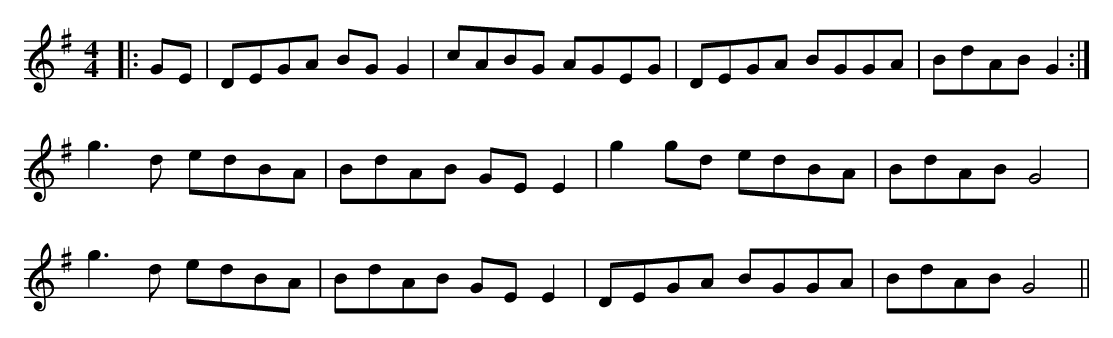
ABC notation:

X:1
M:4/4
K:G
|:GE|DEGA BG G2|cABG AGEG|DEGA BGGA|BdAB G2:|
g3 d edBA|BdAB GE E2|g2 gd edBA|BdAB G4|
g3 d edBA|BdAB GE E2|DEGA BGGA|BdAB G4||
